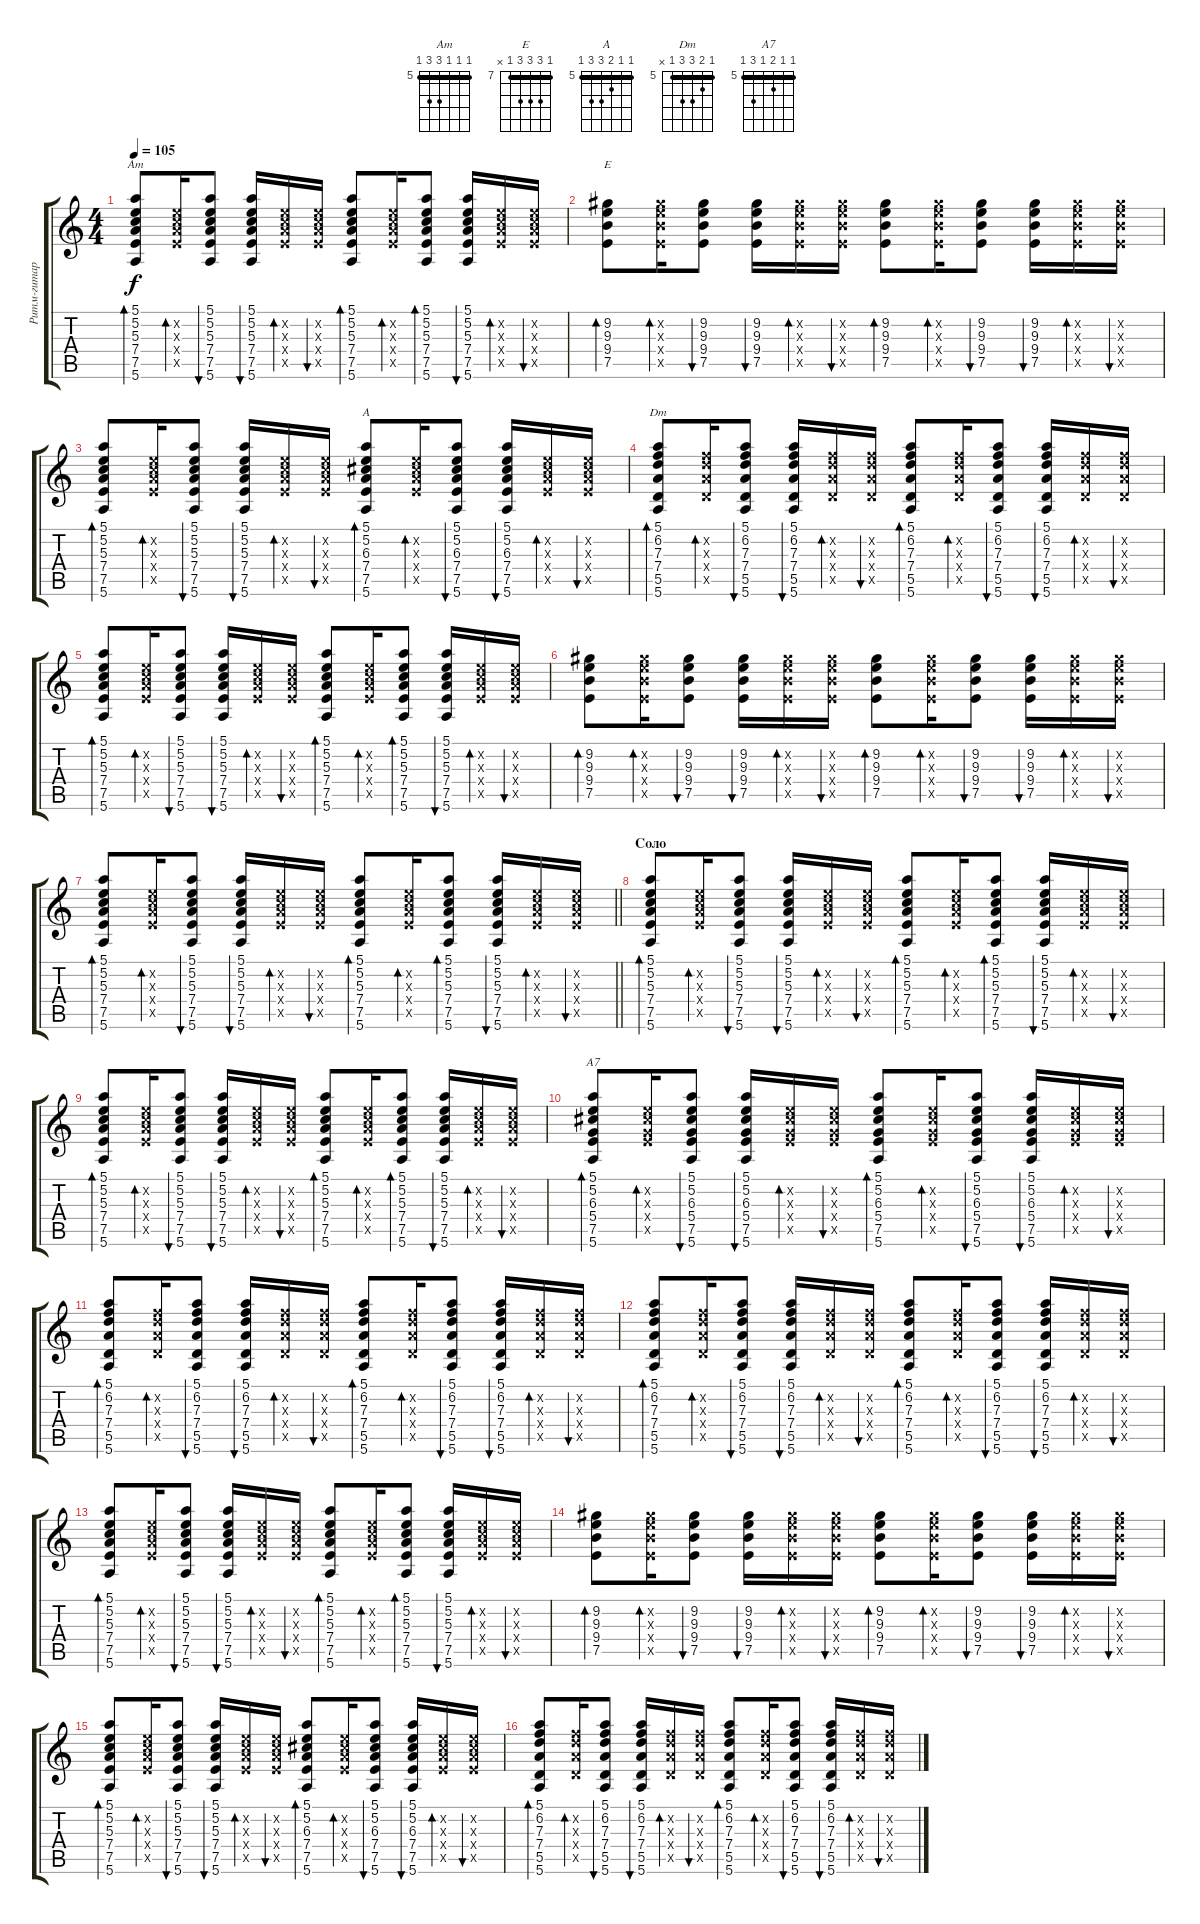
\track ("Ритм-гитара" "Ритм-гитар") {instrument acousticguitarsteel}
\staff {score tabs}
\tuning (E4 B3 G3 D3 A2 E2) {hide}
\chord ("Am" 5 5 5 7 7 5) {firstfret 5 barre 5}
\chord ("E" 7 9 9 9 7 x) {firstfret 7 barre 7}
\chord ("A" 5 5 6 7 7 5) {firstfret 5 barre 5}
\chord ("Dm" 5 6 7 7 5 x) {firstfret 5 barre 5}
\chord ("A7" 5 5 6 5 7 5) {firstfret 5 barre 5}
\ts (4 4)
\tempo 105
\clef g2
\ks aminor
(5.1 5.2 5.3 7.4 7.5 5.6).8{bd 30 ch "Am" dy f} (5.2{x} 5.3{x} 7.4{x} 7.5{x}).16{bd 30} (5.1 5.2 5.3 7.4 7.5 5.6).8{bu 30} (5.1 5.2 5.3 7.4 7.5 5.6).16{bu 30} (5.2{x} 5.3{x} 7.4{x} 7.5{x}).16{bd 30} (5.2{x} 5.3{x} 7.4{x} 7.5{x}).16{bu 30} (5.1 5.2 5.3 7.4 7.5 5.6).8{bd 30} (5.2{x} 5.3{x} 7.4{x} 7.5{x}).16{bd 30} (5.1 5.2 5.3 7.4 7.5 5.6).8{bd 30} (5.1 5.2 5.3 7.4 7.5 5.6).16{bu 30} (5.2{x} 5.3{x} 7.4{x} 7.5{x}).16{bd 30} (5.2{x} 5.3{x} 7.4{x} 7.5{x}).16{bu 30} |
(9.2 9.3 9.4 7.5).8{bd 30 ch "E"} (9.2{x} 9.3{x} 9.4{x} 7.5{x}).16{bd 30} (9.2 9.3 9.4 7.5).8{bu 30} (9.2 9.3 9.4 7.5).16{bu 30} (9.2{x} 9.3{x} 9.4{x} 7.5{x}).16{bd 30} (9.2{x} 9.3{x} 9.4{x} 7.5{x}).16{bu 30} (9.2 9.3 9.4 7.5).8{bd 30} (9.2{x} 9.3{x} 9.4{x} 7.5{x}).16{bd 30} (9.2 9.3 9.4 7.5).8{bu 30} (9.2 9.3 9.4 7.5).16{bu 30} (9.2{x} 9.3{x} 9.4{x} 7.5{x}).16{bd 30} (9.2{x} 9.3{x} 9.4{x} 7.5{x}).16{bu 30} |
(5.1 5.2 5.3 7.4 7.5 5.6).8{bd 30} (5.2{x} 5.3{x} 7.4{x} 7.5{x}).16{bd 30} (5.1 5.2 5.3 7.4 7.5 5.6).8{bu 30} (5.1 5.2 5.3 7.4 7.5 5.6).16{bu 30} (5.2{x} 5.3{x} 7.4{x} 7.5{x}).16{bd 30} (5.2{x} 5.3{x} 7.4{x} 7.5{x}).16{bu 30} (5.1 5.2 6.3 7.4 7.5 5.6).8{bd 30 ch "A"} (5.2{x} 6.3{x} 7.4{x} 7.5{x}).16{bd 30} (5.1 5.2 6.3 7.4 7.5 5.6).8{bu 30} (5.1 5.2 6.3 7.4 7.5 5.6).16{bu 30} (5.2{x} 6.3{x} 7.4{x} 7.5{x}).16{bd 30} (5.2{x} 6.3{x} 7.4{x} 7.5{x}).16{bu 30} |
(5.1 6.2 7.3 7.4 5.5 5.6).8{bd 30 ch "Dm"} (6.2{x} 7.3{x} 7.4{x} 5.5{x}).16{bd 30} (5.1 6.2 7.3 7.4 5.5 5.6).8{bu 30} (5.1 6.2 7.3 7.4 5.5 5.6).16{bu 30} (6.2{x} 7.3{x} 7.4{x} 5.5{x}).16{bd 30} (6.2{x} 7.3{x} 7.4{x} 5.5{x}).16{bu 30} (5.1 6.2 7.3 7.4 5.5 5.6).8{bd 30} (6.2{x} 7.3{x} 7.4{x} 5.5{x}).16{bd 30} (5.1 6.2 7.3 7.4 5.5 5.6).8{bu 30} (5.1 6.2 7.3 7.4 5.5 5.6).16{bu 30} (6.2{x} 7.3{x} 7.4{x} 5.5{x}).16{bd 30} (6.2{x} 7.3{x} 7.4{x} 5.5{x}).16{bu 30} |
(5.1 5.2 5.3 7.4 7.5 5.6).8{bd 30} (5.2{x} 5.3{x} 7.4{x} 7.5{x}).16{bd 30} (5.1 5.2 5.3 7.4 7.5 5.6).8{bu 30} (5.1 5.2 5.3 7.4 7.5 5.6).16{bu 30} (5.2{x} 5.3{x} 7.4{x} 7.5{x}).16{bd 30} (5.2{x} 5.3{x} 7.4{x} 7.5{x}).16{bu 30} (5.1 5.2 5.3 7.4 7.5 5.6).8{bd 30} (5.2{x} 5.3{x} 7.4{x} 7.5{x}).16{bd 30} (5.1 5.2 5.3 7.4 7.5 5.6).8{bd 30} (5.1 5.2 5.3 7.4 7.5 5.6).16{bu 30} (5.2{x} 5.3{x} 7.4{x} 7.5{x}).16{bd 30} (5.2{x} 5.3{x} 7.4{x} 7.5{x}).16{bu 30} |
(9.2 9.3 9.4 7.5).8{bd 30} (9.2{x} 9.3{x} 9.4{x} 7.5{x}).16{bd 30} (9.2 9.3 9.4 7.5).8{bu 30} (9.2 9.3 9.4 7.5).16{bu 30} (9.2{x} 9.3{x} 9.4{x} 7.5{x}).16{bd 30} (9.2{x} 9.3{x} 9.4{x} 7.5{x}).16{bu 30} (9.2 9.3 9.4 7.5).8{bd 30} (9.2{x} 9.3{x} 9.4{x} 7.5{x}).16{bd 30} (9.2 9.3 9.4 7.5).8{bu 30} (9.2 9.3 9.4 7.5).16{bu 30} (9.2{x} 9.3{x} 9.4{x} 7.5{x}).16{bd 30} (9.2{x} 9.3{x} 9.4{x} 7.5{x}).16{bu 30} |
\barLineRight lightlight
(5.1 5.2 5.3 7.4 7.5 5.6).8{bd 30} (5.2{x} 5.3{x} 7.4{x} 7.5{x}).16{bd 30} (5.1 5.2 5.3 7.4 7.5 5.6).8{bu 30} (5.1 5.2 5.3 7.4 7.5 5.6).16{bu 30} (5.2{x} 5.3{x} 7.4{x} 7.5{x}).16{bd 30} (5.2{x} 5.3{x} 7.4{x} 7.5{x}).16{bu 30} (5.1 5.2 5.3 7.4 7.5 5.6).8{bd 30} (5.2{x} 5.3{x} 7.4{x} 7.5{x}).16{bd 30} (5.1 5.2 5.3 7.4 7.5 5.6).8{bd 30} (5.1 5.2 5.3 7.4 7.5 5.6).16{bu 30} (5.2{x} 5.3{x} 7.4{x} 7.5{x}).16{bd 30} (5.2{x} 5.3{x} 7.4{x} 7.5{x}).16{bu 30} |
\section ("" "Соло")
(5.1 5.2 5.3 7.4 7.5 5.6).8{bd 30} (5.2{x} 5.3{x} 7.4{x} 7.5{x}).16{bd 30} (5.1 5.2 5.3 7.4 7.5 5.6).8{bu 30} (5.1 5.2 5.3 7.4 7.5 5.6).16{bu 30} (5.2{x} 5.3{x} 7.4{x} 7.5{x}).16{bd 30} (5.2{x} 5.3{x} 7.4{x} 7.5{x}).16{bu 30} (5.1 5.2 5.3 7.4 7.5 5.6).8{bd 30} (5.2{x} 5.3{x} 7.4{x} 7.5{x}).16{bd 30} (5.1 5.2 5.3 7.4 7.5 5.6).8{bd 30} (5.1 5.2 5.3 7.4 7.5 5.6).16{bu 30} (5.2{x} 5.3{x} 7.4{x} 7.5{x}).16{bd 30} (5.2{x} 5.3{x} 7.4{x} 7.5{x}).16{bu 30} |
(5.1 5.2 5.3 7.4 7.5 5.6).8{bd 30} (5.2{x} 5.3{x} 7.4{x} 7.5{x}).16{bd 30} (5.1 5.2 5.3 7.4 7.5 5.6).8{bu 30} (5.1 5.2 5.3 7.4 7.5 5.6).16{bu 30} (5.2{x} 5.3{x} 7.4{x} 7.5{x}).16{bd 30} (5.2{x} 5.3{x} 7.4{x} 7.5{x}).16{bu 30} (5.1 5.2 5.3 7.4 7.5 5.6).8{bd 30} (5.2{x} 5.3{x} 7.4{x} 7.5{x}).16{bd 30} (5.1 5.2 5.3 7.4 7.5 5.6).8{bd 30} (5.1 5.2 5.3 7.4 7.5 5.6).16{bu 30} (5.2{x} 5.3{x} 7.4{x} 7.5{x}).16{bd 30} (5.2{x} 5.3{x} 7.4{x} 7.5{x}).16{bu 30} |
(5.1 5.2 6.3 5.4 7.5 5.6).8{bd 30 ch "A7"} (5.2{x} 6.3{x} 5.4{x} 7.5{x}).16{bd 30} (5.1 5.2 6.3 5.4 7.5 5.6).8{bu 30} (5.1 5.2 6.3 5.4 7.5 5.6).16{bu 30} (5.2{x} 6.3{x} 5.4{x} 7.5{x}).16{bd 30} (5.2{x} 6.3{x} 5.4{x} 7.5{x}).16{bu 30} (5.1 5.2 6.3 5.4 7.5 5.6).8{bd 30} (5.2{x} 6.3{x} 5.4{x} 7.5{x}).16{bd 30} (5.1 5.2 6.3 5.4 7.5 5.6).8{bu 30} (5.1 5.2 6.3 5.4 7.5 5.6).16{bu 30} (5.2{x} 6.3{x} 5.4{x} 7.5{x}).16{bd 30} (5.2{x} 6.3{x} 5.4{x} 7.5{x}).16{bu 30} |
(5.1 6.2 7.3 7.4 5.5 5.6).8{bd 30} (6.2{x} 7.3{x} 7.4{x} 5.5{x}).16{bd 30} (5.1 6.2 7.3 7.4 5.5 5.6).8{bu 30} (5.1 6.2 7.3 7.4 5.5 5.6).16{bu 30} (6.2{x} 7.3{x} 7.4{x} 5.5{x}).16{bd 30} (6.2{x} 7.3{x} 7.4{x} 5.5{x}).16{bu 30} (5.1 6.2 7.3 7.4 5.5 5.6).8{bd 30} (6.2{x} 7.3{x} 7.4{x} 5.5{x}).16{bd 30} (5.1 6.2 7.3 7.4 5.5 5.6).8{bu 30} (5.1 6.2 7.3 7.4 5.5 5.6).16{bu 30} (6.2{x} 7.3{x} 7.4{x} 5.5{x}).16{bd 30} (6.2{x} 7.3{x} 7.4{x} 5.5{x}).16{bu 30} |
(5.1 6.2 7.3 7.4 5.5 5.6).8{bd 30} (6.2{x} 7.3{x} 7.4{x} 5.5{x}).16{bd 30} (5.1 6.2 7.3 7.4 5.5 5.6).8{bu 30} (5.1 6.2 7.3 7.4 5.5 5.6).16{bu 30} (6.2{x} 7.3{x} 7.4{x} 5.5{x}).16{bd 30} (6.2{x} 7.3{x} 7.4{x} 5.5{x}).16{bu 30} (5.1 6.2 7.3 7.4 5.5 5.6).8{bd 30} (6.2{x} 7.3{x} 7.4{x} 5.5{x}).16{bd 30} (5.1 6.2 7.3 7.4 5.5 5.6).8{bu 30} (5.1 6.2 7.3 7.4 5.5 5.6).16{bu 30} (6.2{x} 7.3{x} 7.4{x} 5.5{x}).16{bd 30} (6.2{x} 7.3{x} 7.4{x} 5.5{x}).16{bu 30} |
(5.1 5.2 5.3 7.4 7.5 5.6).8{bd 30} (5.2{x} 5.3{x} 7.4{x} 7.5{x}).16{bd 30} (5.1 5.2 5.3 7.4 7.5 5.6).8{bu 30} (5.1 5.2 5.3 7.4 7.5 5.6).16{bu 30} (5.2{x} 5.3{x} 7.4{x} 7.5{x}).16{bd 30} (5.2{x} 5.3{x} 7.4{x} 7.5{x}).16{bu 30} (5.1 5.2 5.3 7.4 7.5 5.6).8{bd 30} (5.2{x} 5.3{x} 7.4{x} 7.5{x}).16{bd 30} (5.1 5.2 5.3 7.4 7.5 5.6).8{bd 30} (5.1 5.2 5.3 7.4 7.5 5.6).16{bu 30} (5.2{x} 5.3{x} 7.4{x} 7.5{x}).16{bd 30} (5.2{x} 5.3{x} 7.4{x} 7.5{x}).16{bu 30} |
(9.2 9.3 9.4 7.5).8{bd 30} (9.2{x} 9.3{x} 9.4{x} 7.5{x}).16{bd 30} (9.2 9.3 9.4 7.5).8{bu 30} (9.2 9.3 9.4 7.5).16{bu 30} (9.2{x} 9.3{x} 9.4{x} 7.5{x}).16{bd 30} (9.2{x} 9.3{x} 9.4{x} 7.5{x}).16{bu 30} (9.2 9.3 9.4 7.5).8{bd 30} (9.2{x} 9.3{x} 9.4{x} 7.5{x}).16{bd 30} (9.2 9.3 9.4 7.5).8{bu 30} (9.2 9.3 9.4 7.5).16{bu 30} (9.2{x} 9.3{x} 9.4{x} 7.5{x}).16{bd 30} (9.2{x} 9.3{x} 9.4{x} 7.5{x}).16{bu 30} |
(5.1 5.2 5.3 7.4 7.5 5.6).8{bd 30} (5.2{x} 5.3{x} 7.4{x} 7.5{x}).16{bd 30} (5.1 5.2 5.3 7.4 7.5 5.6).8{bu 30} (5.1 5.2 5.3 7.4 7.5 5.6).16{bu 30} (5.2{x} 5.3{x} 7.4{x} 7.5{x}).16{bd 30} (5.2{x} 5.3{x} 7.4{x} 7.5{x}).16{bu 30} (5.1 5.2 6.3 7.4 7.5 5.6).8{bd 30} (5.2{x} 6.3{x} 7.4{x} 7.5{x}).16{bd 30} (5.1 5.2 6.3 7.4 7.5 5.6).8{bu 30} (5.1 5.2 6.3 7.4 7.5 5.6).16{bu 30} (5.2{x} 6.3{x} 7.4{x} 7.5{x}).16{bd 30} (5.2{x} 6.3{x} 7.4{x} 7.5{x}).16{bu 30} |
(5.1 6.2 7.3 7.4 5.5 5.6).8{bd 30} (6.2{x} 7.3{x} 7.4{x} 5.5{x}).16{bd 30} (5.1 6.2 7.3 7.4 5.5 5.6).8{bu 30} (5.1 6.2 7.3 7.4 5.5 5.6).16{bu 30} (6.2{x} 7.3{x} 7.4{x} 5.5{x}).16{bd 30} (6.2{x} 7.3{x} 7.4{x} 5.5{x}).16{bu 30} (5.1 6.2 7.3 7.4 5.5 5.6).8{bd 30} (6.2{x} 7.3{x} 7.4{x} 5.5{x}).16{bd 30} (5.1 6.2 7.3 7.4 5.5 5.6).8{bu 30} (5.1 6.2 7.3 7.4 5.5 5.6).16{bu 30} (6.2{x} 7.3{x} 7.4{x} 5.5{x}).16{bd 30} (6.2{x} 7.3{x} 7.4{x} 5.5{x}).16{bu 30}
